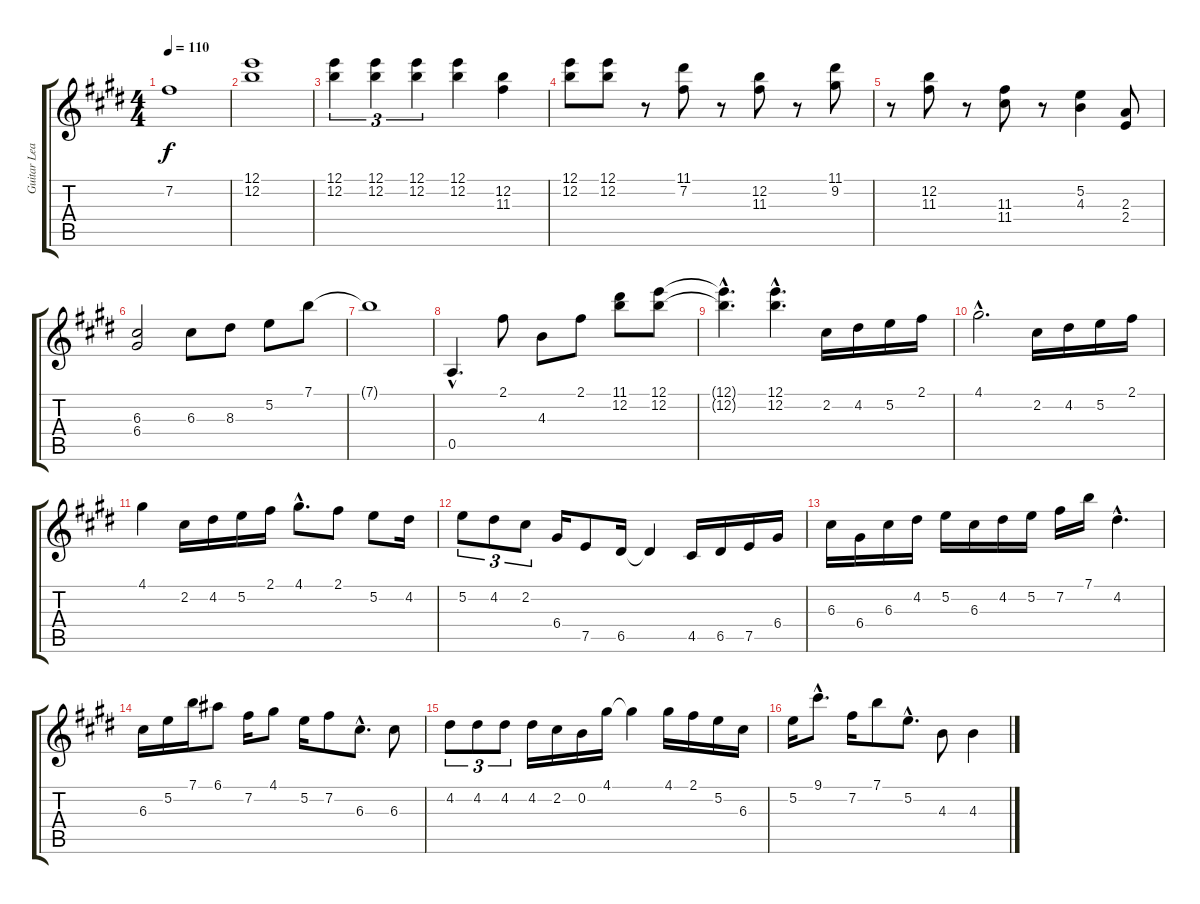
\track ("Guitar Lead" "Guitar Lea") {instrument distortionguitar}
\staff {score tabs}
\tuning (E4 B3 G3 D3 A2 E2) {hide}
\ts (4 4)
\tempo 110
\clef g2
\ks c#minor
7.2{t}.1{dy f} |
(12.1 12.2).1 |
(12.1 12.2).4{tu (3 2)} (12.1 12.2).4{tu (3 2)} (12.1 12.2).4{tu (3 2)} (12.1 12.2).4 (12.2 11.3).4 |
(12.1 12.2).8 (12.1 12.2).8 r.8 (11.1 7.2).8 r.8 (12.2 11.3).8 r.8 (11.1 9.2).8 |
r.8 (12.2 11.3).8 r.8 (11.3 11.4).8 r.8 (5.2 4.3).4 (2.3 2.4).8 |
(6.3 6.4).2 6.3.8 8.3.8 5.2.8 7.1.8 |
7.1{t}.1 |
0.5{hac}.4{d} 2.1.8 4.3.8 2.1.8 (11.1 12.2).8 (12.1 12.2).8 |
(12.1{hac t} 12.2{hac t}).4{d} (12.1{hac} 12.2{hac}).4{d} 2.2.16 4.2.16 5.2.16 2.1.16 |
4.1{hac}.2{d} 2.2.16 4.2.16 5.2.16 2.1.16 |
4.1.4 2.2.16 4.2.16 5.2.16 2.1.16 4.1{hac}.8{d} 2.1.8 5.2.8 4.2.16 |
5.2.8{tu (3 2)} 4.2.8{tu (3 2)} 2.2.8{tu (3 2)} 6.4.16 7.5.8 6.5.16 6.5{t}.4 4.5.16 6.5.16 7.5.16 6.4.16 |
6.3.16 6.4.16 6.3.16 4.2.16 5.2.16 6.3.16 4.2.16 5.2.16 7.2.16 7.1.16 4.2{hac}.4{d} |
6.3.16 5.2.16 7.1.16 6.1.8 7.2.16 4.1.8 5.2.16 7.2.8 6.3{hac}.8{d} 6.3.8 |
4.2.8{tu (3 2)} 4.2.8{tu (3 2)} 4.2.8{tu (3 2)} 4.2.16 2.2.16 0.2.16 4.1.16 4.1{t}.4 4.1.16 2.1.16 5.2.16 6.3.16 |
5.2.16 9.1{hac}.8{d} 7.2.16 7.1.8 5.2{hac}.8{d} 4.3.8 4.3.4
